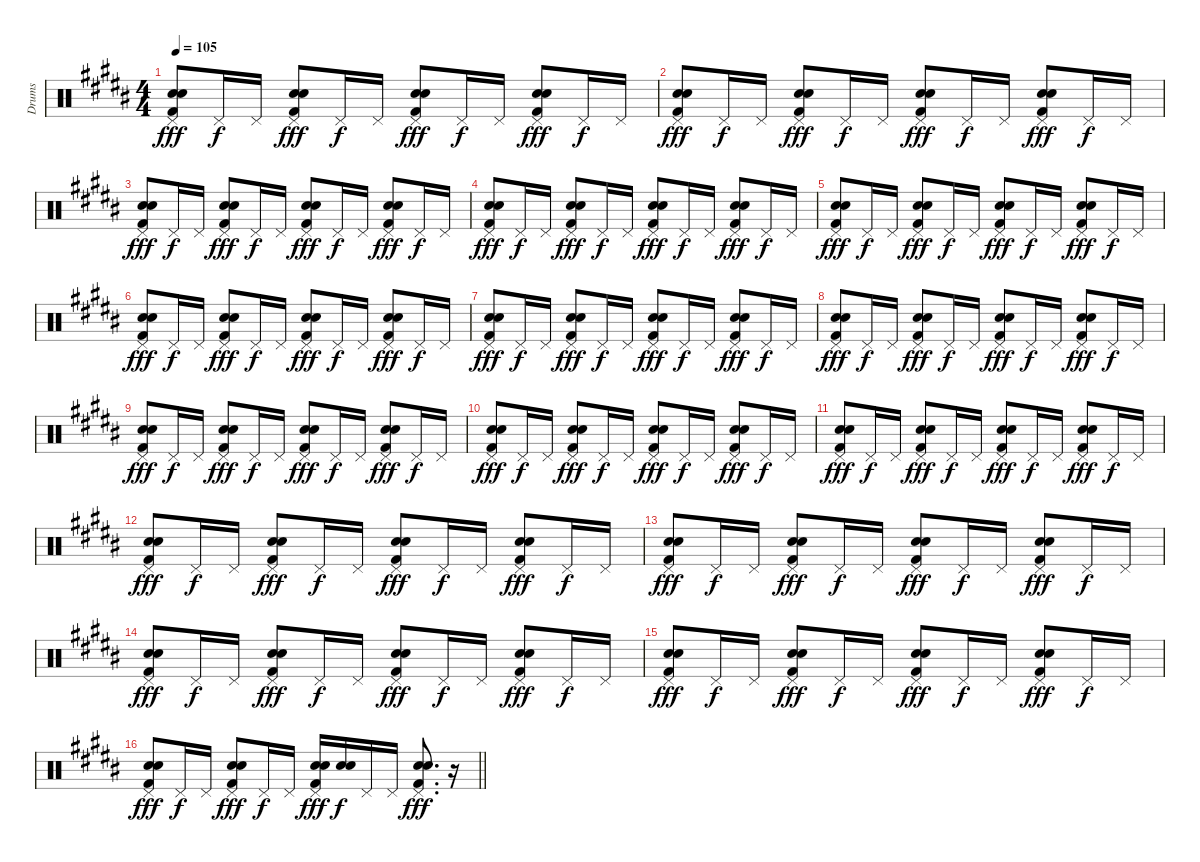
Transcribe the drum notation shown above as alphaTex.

\track ("Drums" "Drums") {instrument percussion}
\staff {score}
\articulation defaults
\ts (4 4)
\tempo 105
\clef neutral
\ks b
("Pedal Hi-Hat (hit)" "Snare (hit) 2" "Electric Snare (hit)" "Kick (hit) 2").8{dy fff} "Pedal Hi-Hat (hit)".16{dy f} "Pedal Hi-Hat (hit)".16 ("Pedal Hi-Hat (hit)" "Snare (hit) 2" "Electric Snare (hit)" "Kick (hit) 2").8{dy fff} "Pedal Hi-Hat (hit)".16{dy f} "Pedal Hi-Hat (hit)".16 ("Pedal Hi-Hat (hit)" "Snare (hit) 2" "Electric Snare (hit)" "Kick (hit) 2").8{dy fff} "Pedal Hi-Hat (hit)".16{dy f} "Pedal Hi-Hat (hit)".16 ("Pedal Hi-Hat (hit)" "Snare (hit) 2" "Electric Snare (hit)" "Kick (hit) 2").8{dy fff} "Pedal Hi-Hat (hit)".16{dy f} "Pedal Hi-Hat (hit)".16 |
("Pedal Hi-Hat (hit)" "Snare (hit) 2" "Electric Snare (hit)" "Kick (hit) 2").8{dy fff} "Pedal Hi-Hat (hit)".16{dy f} "Pedal Hi-Hat (hit)".16 ("Pedal Hi-Hat (hit)" "Snare (hit) 2" "Electric Snare (hit)" "Kick (hit) 2").8{dy fff} "Pedal Hi-Hat (hit)".16{dy f} "Pedal Hi-Hat (hit)".16 ("Pedal Hi-Hat (hit)" "Snare (hit) 2" "Electric Snare (hit)" "Kick (hit) 2").8{dy fff} "Pedal Hi-Hat (hit)".16{dy f} "Pedal Hi-Hat (hit)".16 ("Pedal Hi-Hat (hit)" "Snare (hit) 2" "Electric Snare (hit)" "Kick (hit) 2").8{dy fff} "Pedal Hi-Hat (hit)".16{dy f} "Pedal Hi-Hat (hit)".16 |
("Pedal Hi-Hat (hit)" "Snare (hit) 2" "Electric Snare (hit)" "Kick (hit) 2").8{dy fff} "Pedal Hi-Hat (hit)".16{dy f} "Pedal Hi-Hat (hit)".16 ("Pedal Hi-Hat (hit)" "Snare (hit) 2" "Electric Snare (hit)" "Kick (hit) 2").8{dy fff} "Pedal Hi-Hat (hit)".16{dy f} "Pedal Hi-Hat (hit)".16 ("Pedal Hi-Hat (hit)" "Snare (hit) 2" "Electric Snare (hit)" "Kick (hit) 2").8{dy fff} "Pedal Hi-Hat (hit)".16{dy f} "Pedal Hi-Hat (hit)".16 ("Pedal Hi-Hat (hit)" "Snare (hit) 2" "Electric Snare (hit)" "Kick (hit) 2").8{dy fff} "Pedal Hi-Hat (hit)".16{dy f} "Pedal Hi-Hat (hit)".16 |
("Pedal Hi-Hat (hit)" "Snare (hit) 2" "Electric Snare (hit)" "Kick (hit) 2").8{dy fff} "Pedal Hi-Hat (hit)".16{dy f} "Pedal Hi-Hat (hit)".16 ("Pedal Hi-Hat (hit)" "Snare (hit) 2" "Electric Snare (hit)" "Kick (hit) 2").8{dy fff} "Pedal Hi-Hat (hit)".16{dy f} "Pedal Hi-Hat (hit)".16 ("Pedal Hi-Hat (hit)" "Snare (hit) 2" "Electric Snare (hit)" "Kick (hit) 2").8{dy fff} "Pedal Hi-Hat (hit)".16{dy f} "Pedal Hi-Hat (hit)".16 ("Pedal Hi-Hat (hit)" "Snare (hit) 2" "Electric Snare (hit)" "Kick (hit) 2").8{dy fff} "Pedal Hi-Hat (hit)".16{dy f} "Pedal Hi-Hat (hit)".16 |
("Pedal Hi-Hat (hit)" "Snare (hit) 2" "Electric Snare (hit)" "Kick (hit) 2").8{dy fff} "Pedal Hi-Hat (hit)".16{dy f} "Pedal Hi-Hat (hit)".16 ("Pedal Hi-Hat (hit)" "Snare (hit) 2" "Electric Snare (hit)" "Kick (hit) 2").8{dy fff} "Pedal Hi-Hat (hit)".16{dy f} "Pedal Hi-Hat (hit)".16 ("Pedal Hi-Hat (hit)" "Snare (hit) 2" "Electric Snare (hit)" "Kick (hit) 2").8{dy fff} "Pedal Hi-Hat (hit)".16{dy f} "Pedal Hi-Hat (hit)".16 ("Pedal Hi-Hat (hit)" "Snare (hit) 2" "Electric Snare (hit)" "Kick (hit) 2").8{dy fff} "Pedal Hi-Hat (hit)".16{dy f} "Pedal Hi-Hat (hit)".16 |
("Pedal Hi-Hat (hit)" "Snare (hit) 2" "Electric Snare (hit)" "Kick (hit) 2").8{dy fff} "Pedal Hi-Hat (hit)".16{dy f} "Pedal Hi-Hat (hit)".16 ("Pedal Hi-Hat (hit)" "Snare (hit) 2" "Electric Snare (hit)" "Kick (hit) 2").8{dy fff} "Pedal Hi-Hat (hit)".16{dy f} "Pedal Hi-Hat (hit)".16 ("Pedal Hi-Hat (hit)" "Snare (hit) 2" "Electric Snare (hit)" "Kick (hit) 2").8{dy fff} "Pedal Hi-Hat (hit)".16{dy f} "Pedal Hi-Hat (hit)".16 ("Pedal Hi-Hat (hit)" "Snare (hit) 2" "Electric Snare (hit)" "Kick (hit) 2").8{dy fff} "Pedal Hi-Hat (hit)".16{dy f} "Pedal Hi-Hat (hit)".16 |
("Pedal Hi-Hat (hit)" "Snare (hit) 2" "Electric Snare (hit)" "Kick (hit) 2").8{dy fff} "Pedal Hi-Hat (hit)".16{dy f} "Pedal Hi-Hat (hit)".16 ("Pedal Hi-Hat (hit)" "Snare (hit) 2" "Electric Snare (hit)" "Kick (hit) 2").8{dy fff} "Pedal Hi-Hat (hit)".16{dy f} "Pedal Hi-Hat (hit)".16 ("Pedal Hi-Hat (hit)" "Snare (hit) 2" "Electric Snare (hit)" "Kick (hit) 2").8{dy fff} "Pedal Hi-Hat (hit)".16{dy f} "Pedal Hi-Hat (hit)".16 ("Pedal Hi-Hat (hit)" "Snare (hit) 2" "Electric Snare (hit)" "Kick (hit) 2").8{dy fff} "Pedal Hi-Hat (hit)".16{dy f} "Pedal Hi-Hat (hit)".16 |
("Pedal Hi-Hat (hit)" "Snare (hit) 2" "Electric Snare (hit)" "Kick (hit) 2").8{dy fff} "Pedal Hi-Hat (hit)".16{dy f} "Pedal Hi-Hat (hit)".16 ("Pedal Hi-Hat (hit)" "Snare (hit) 2" "Electric Snare (hit)" "Kick (hit) 2").8{dy fff} "Pedal Hi-Hat (hit)".16{dy f} "Pedal Hi-Hat (hit)".16 ("Pedal Hi-Hat (hit)" "Snare (hit) 2" "Electric Snare (hit)" "Kick (hit) 2").8{dy fff} "Pedal Hi-Hat (hit)".16{dy f} "Pedal Hi-Hat (hit)".16 ("Pedal Hi-Hat (hit)" "Snare (hit) 2" "Electric Snare (hit)" "Kick (hit) 2").8{dy fff} "Pedal Hi-Hat (hit)".16{dy f} "Pedal Hi-Hat (hit)".16 |
("Pedal Hi-Hat (hit)" "Snare (hit) 2" "Electric Snare (hit)" "Kick (hit) 2").8{dy fff} "Pedal Hi-Hat (hit)".16{dy f} "Pedal Hi-Hat (hit)".16 ("Pedal Hi-Hat (hit)" "Snare (hit) 2" "Electric Snare (hit)" "Kick (hit) 2").8{dy fff} "Pedal Hi-Hat (hit)".16{dy f} "Pedal Hi-Hat (hit)".16 ("Pedal Hi-Hat (hit)" "Snare (hit) 2" "Electric Snare (hit)" "Kick (hit) 2").8{dy fff} "Pedal Hi-Hat (hit)".16{dy f} "Pedal Hi-Hat (hit)".16 ("Pedal Hi-Hat (hit)" "Snare (hit) 2" "Electric Snare (hit)" "Kick (hit) 2").8{dy fff} "Pedal Hi-Hat (hit)".16{dy f} "Pedal Hi-Hat (hit)".16 |
("Pedal Hi-Hat (hit)" "Snare (hit) 2" "Electric Snare (hit)" "Kick (hit) 2").8{dy fff} "Pedal Hi-Hat (hit)".16{dy f} "Pedal Hi-Hat (hit)".16 ("Pedal Hi-Hat (hit)" "Snare (hit) 2" "Electric Snare (hit)" "Kick (hit) 2").8{dy fff} "Pedal Hi-Hat (hit)".16{dy f} "Pedal Hi-Hat (hit)".16 ("Pedal Hi-Hat (hit)" "Snare (hit) 2" "Electric Snare (hit)" "Kick (hit) 2").8{dy fff} "Pedal Hi-Hat (hit)".16{dy f} "Pedal Hi-Hat (hit)".16 ("Pedal Hi-Hat (hit)" "Snare (hit) 2" "Electric Snare (hit)" "Kick (hit) 2").8{dy fff} "Pedal Hi-Hat (hit)".16{dy f} "Pedal Hi-Hat (hit)".16 |
("Pedal Hi-Hat (hit)" "Snare (hit) 2" "Electric Snare (hit)" "Kick (hit) 2").8{dy fff} "Pedal Hi-Hat (hit)".16{dy f} "Pedal Hi-Hat (hit)".16 ("Pedal Hi-Hat (hit)" "Snare (hit) 2" "Electric Snare (hit)" "Kick (hit) 2").8{dy fff} "Pedal Hi-Hat (hit)".16{dy f} "Pedal Hi-Hat (hit)".16 ("Pedal Hi-Hat (hit)" "Snare (hit) 2" "Electric Snare (hit)" "Kick (hit) 2").8{dy fff} "Pedal Hi-Hat (hit)".16{dy f} "Pedal Hi-Hat (hit)".16 ("Pedal Hi-Hat (hit)" "Snare (hit) 2" "Electric Snare (hit)" "Kick (hit) 2").8{dy fff} "Pedal Hi-Hat (hit)".16{dy f} "Pedal Hi-Hat (hit)".16 |
("Pedal Hi-Hat (hit)" "Snare (hit) 2" "Electric Snare (hit)" "Kick (hit) 2").8{dy fff} "Pedal Hi-Hat (hit)".16{dy f} "Pedal Hi-Hat (hit)".16 ("Pedal Hi-Hat (hit)" "Snare (hit) 2" "Electric Snare (hit)" "Kick (hit) 2").8{dy fff} "Pedal Hi-Hat (hit)".16{dy f} "Pedal Hi-Hat (hit)".16 ("Pedal Hi-Hat (hit)" "Snare (hit) 2" "Electric Snare (hit)" "Kick (hit) 2").8{dy fff} "Pedal Hi-Hat (hit)".16{dy f} "Pedal Hi-Hat (hit)".16 ("Pedal Hi-Hat (hit)" "Snare (hit) 2" "Electric Snare (hit)" "Kick (hit) 2").8{dy fff} "Pedal Hi-Hat (hit)".16{dy f} "Pedal Hi-Hat (hit)".16 |
("Pedal Hi-Hat (hit)" "Snare (hit) 2" "Electric Snare (hit)" "Kick (hit) 2").8{dy fff} "Pedal Hi-Hat (hit)".16{dy f} "Pedal Hi-Hat (hit)".16 ("Pedal Hi-Hat (hit)" "Snare (hit) 2" "Electric Snare (hit)" "Kick (hit) 2").8{dy fff} "Pedal Hi-Hat (hit)".16{dy f} "Pedal Hi-Hat (hit)".16 ("Pedal Hi-Hat (hit)" "Snare (hit) 2" "Electric Snare (hit)" "Kick (hit) 2").8{dy fff} "Pedal Hi-Hat (hit)".16{dy f} "Pedal Hi-Hat (hit)".16 ("Pedal Hi-Hat (hit)" "Snare (hit) 2" "Electric Snare (hit)" "Kick (hit) 2").8{dy fff} "Pedal Hi-Hat (hit)".16{dy f} "Pedal Hi-Hat (hit)".16 |
("Pedal Hi-Hat (hit)" "Snare (hit) 2" "Electric Snare (hit)" "Kick (hit) 2").8{dy fff} "Pedal Hi-Hat (hit)".16{dy f} "Pedal Hi-Hat (hit)".16 ("Pedal Hi-Hat (hit)" "Snare (hit) 2" "Electric Snare (hit)" "Kick (hit) 2").8{dy fff} "Pedal Hi-Hat (hit)".16{dy f} "Pedal Hi-Hat (hit)".16 ("Pedal Hi-Hat (hit)" "Snare (hit) 2" "Electric Snare (hit)" "Kick (hit) 2").8{dy fff} "Pedal Hi-Hat (hit)".16{dy f} "Pedal Hi-Hat (hit)".16 ("Pedal Hi-Hat (hit)" "Snare (hit) 2" "Electric Snare (hit)" "Kick (hit) 2").8{dy fff} "Pedal Hi-Hat (hit)".16{dy f} "Pedal Hi-Hat (hit)".16 |
("Pedal Hi-Hat (hit)" "Snare (hit) 2" "Electric Snare (hit)" "Kick (hit) 2").8{dy fff} "Pedal Hi-Hat (hit)".16{dy f} "Pedal Hi-Hat (hit)".16 ("Pedal Hi-Hat (hit)" "Snare (hit) 2" "Electric Snare (hit)" "Kick (hit) 2").8{dy fff} "Pedal Hi-Hat (hit)".16{dy f} "Pedal Hi-Hat (hit)".16 ("Pedal Hi-Hat (hit)" "Snare (hit) 2" "Electric Snare (hit)" "Kick (hit) 2").8{dy fff} "Pedal Hi-Hat (hit)".16{dy f} "Pedal Hi-Hat (hit)".16 ("Pedal Hi-Hat (hit)" "Snare (hit) 2" "Electric Snare (hit)" "Kick (hit) 2").8{dy fff} "Pedal Hi-Hat (hit)".16{dy f} "Pedal Hi-Hat (hit)".16 |
\barLineRight lightlight
("Pedal Hi-Hat (hit)" "Snare (hit) 2" "Electric Snare (hit)" "Kick (hit) 2").8{dy fff} "Pedal Hi-Hat (hit)".16{dy f} "Pedal Hi-Hat (hit)".16 ("Pedal Hi-Hat (hit)" "Snare (hit) 2" "Electric Snare (hit)" "Kick (hit) 2").8{dy fff} "Pedal Hi-Hat (hit)".16{dy f} "Pedal Hi-Hat (hit)".16 ("Pedal Hi-Hat (hit)" "Snare (hit) 2" "Electric Snare (hit)" "Kick (hit) 2").16{dy fff} ("Snare (hit) 2" "Electric Snare (hit)").16{dy f} "Pedal Hi-Hat (hit)".16 "Pedal Hi-Hat (hit)".16 ("Pedal Hi-Hat (hit)" "Snare (hit) 2" "Electric Snare (hit)" "Kick (hit) 2").8{d dy fff} r.16
